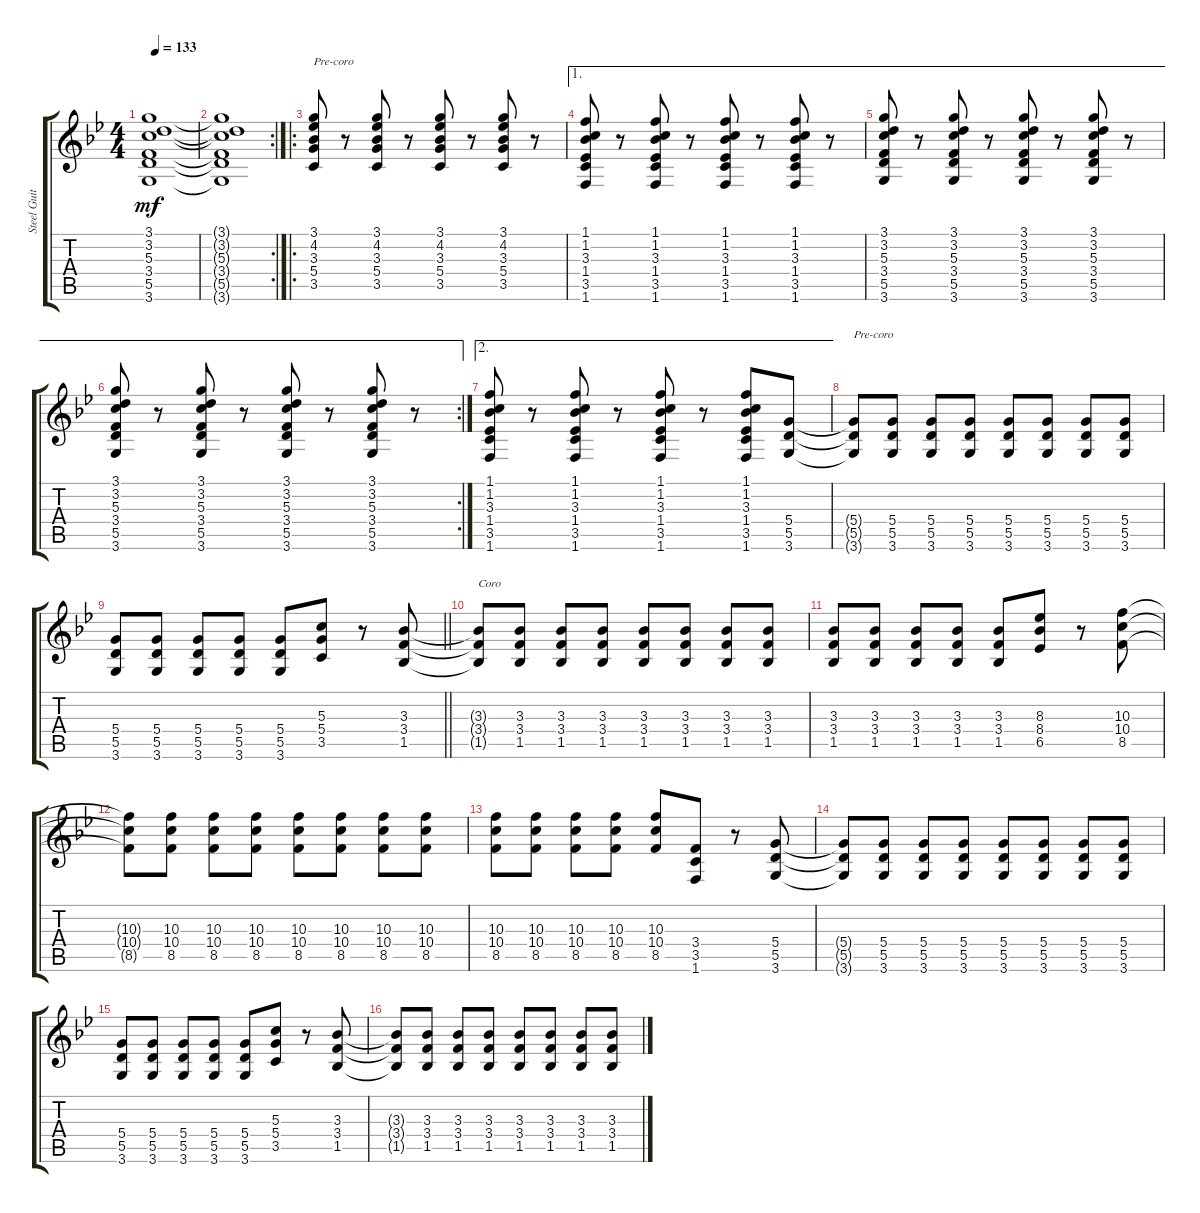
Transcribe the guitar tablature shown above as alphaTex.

\track ("Steel Guitar" "Steel Guit") {instrument acousticguitarsteel}
\staff {score tabs}
\tuning (E4 B3 G3 D3 A2 E2) {hide}
\ts (4 4)
\tempo 133
\clef g2
\ks gminor
(3.1{t} 3.2{t} 5.3{t} 3.4{t} 5.5{t} 3.6{t}).1{dy mf} |
\rc 2
(3.1{t} 3.2{t} 5.3{t} 3.4{t} 5.5{t} 3.6{t}).1 |
\ro
(3.1 4.2 3.3 5.4 3.5).8{txt "Pre-coro"} r.8 (3.1 4.2 3.3 5.4 3.5).8 r.8 (3.1 4.2 3.3 5.4 3.5).8 r.8 (3.1 4.2 3.3 5.4 3.5).8 r.8 |
\ae 1
(1.1 1.2 3.3 1.4 3.5 1.6).8 r.8 (1.1 1.2 3.3 1.4 3.5 1.6).8 r.8 (1.1 1.2 3.3 1.4 3.5 1.6).8 r.8 (1.1 1.2 3.3 1.4 3.5 1.6).8 r.8 |
\ae 1
(3.1 3.2 5.3 3.4 5.5 3.6).8 r.8 (3.1 3.2 5.3 3.4 5.5 3.6).8 r.8 (3.1 3.2 5.3 3.4 5.5 3.6).8 r.8 (3.1 3.2 5.3 3.4 5.5 3.6).8 r.8 |
\ae 1
\rc 2
(3.1 3.2 5.3 3.4 5.5 3.6).8 r.8 (3.1 3.2 5.3 3.4 5.5 3.6).8 r.8 (3.1 3.2 5.3 3.4 5.5 3.6).8 r.8 (3.1 3.2 5.3 3.4 5.5 3.6).8 r.8 |
\ae 2
(1.1 1.2 3.3 1.4 3.5 1.6).8 r.8 (1.1 1.2 3.3 1.4 3.5 1.6).8 r.8 (1.1 1.2 3.3 1.4 3.5 1.6).8 r.8 (1.1 1.2 3.3 1.4 3.5 1.6).8 (5.4 5.5 3.6).8 |
(5.4{t} 5.5{t} 3.6{t}).8{txt "Pre-coro"} (5.4 5.5 3.6).8 (5.4 5.5 3.6).8 (5.4 5.5 3.6).8 (5.4 5.5 3.6).8 (5.4 5.5 3.6).8 (5.4 5.5 3.6).8 (5.4 5.5 3.6).8 |
\barLineRight lightlight
(5.4 5.5 3.6).8 (5.4 5.5 3.6).8 (5.4 5.5 3.6).8 (5.4 5.5 3.6).8 (5.4 5.5 3.6).8 (5.3 5.4 3.5).8 r.8 (3.3 3.4 1.5).8 |
(3.3{t} 3.4{t} 1.5{t}).8{txt "Coro"} (3.3 3.4 1.5).8 (3.3 3.4 1.5).8 (3.3 3.4 1.5).8 (3.3 3.4 1.5).8 (3.3 3.4 1.5).8 (3.3 3.4 1.5).8 (3.3 3.4 1.5).8 |
(3.3 3.4 1.5).8 (3.3 3.4 1.5).8 (3.3 3.4 1.5).8 (3.3 3.4 1.5).8 (3.3 3.4 1.5).8 (8.3 8.4 6.5).8 r.8 (10.3 10.4 8.5).8 |
(10.3{t} 10.4{t} 8.5{t}).8 (10.3 10.4 8.5).8 (10.3 10.4 8.5).8 (10.3 10.4 8.5).8 (10.3 10.4 8.5).8 (10.3 10.4 8.5).8 (10.3 10.4 8.5).8 (10.3 10.4 8.5).8 |
(10.3 10.4 8.5).8 (10.3 10.4 8.5).8 (10.3 10.4 8.5).8 (10.3 10.4 8.5).8 (10.3 10.4 8.5).8 (3.4 3.5 1.6).8 r.8 (5.4 5.5 3.6).8 |
(5.4{t} 5.5{t} 3.6{t}).8 (5.4 5.5 3.6).8 (5.4 5.5 3.6).8 (5.4 5.5 3.6).8 (5.4 5.5 3.6).8 (5.4 5.5 3.6).8 (5.4 5.5 3.6).8 (5.4 5.5 3.6).8 |
(5.4 5.5 3.6).8 (5.4 5.5 3.6).8 (5.4 5.5 3.6).8 (5.4 5.5 3.6).8 (5.4 5.5 3.6).8 (5.3 5.4 3.5).8 r.8 (3.3 3.4 1.5).8 |
(3.3{t} 3.4{t} 1.5{t}).8 (3.3 3.4 1.5).8 (3.3 3.4 1.5).8 (3.3 3.4 1.5).8 (3.3 3.4 1.5).8 (3.3 3.4 1.5).8 (3.3 3.4 1.5).8 (3.3 3.4 1.5).8
